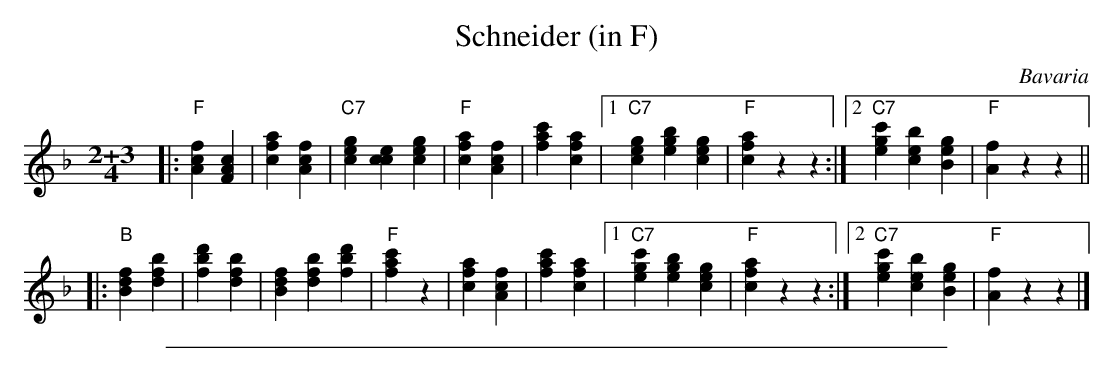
X:1
T: Schneider (in F)
O: Bavaria
M: 2+3/4
L: 1/4
K: F
|: "F"[fcA] [cAF] | [afc] [fcA] | "C7"[gec] [ecc] [gec] | "F"[afc] [fcA] | [c'af] [afc] \
|1 "C7"[gec] [bge] [gec] | "F"[afc] z z :|2 "C7"[c'ge] [bec] [geB] | "F"[fA] z z ||
|: "B"[fdB] [bfd] | [d'bf] [bfd] | [fdB] [bfd] [d'bf] | "F"[c'af] z | [afc] [fcA] | [c'af] [afc] \
|1 "C7"[c'ge] [bge] [gec] | "F"[afc] z z :|2 "C7"[c'ge] [bec] [geB] | "F"[fA] z z |]
